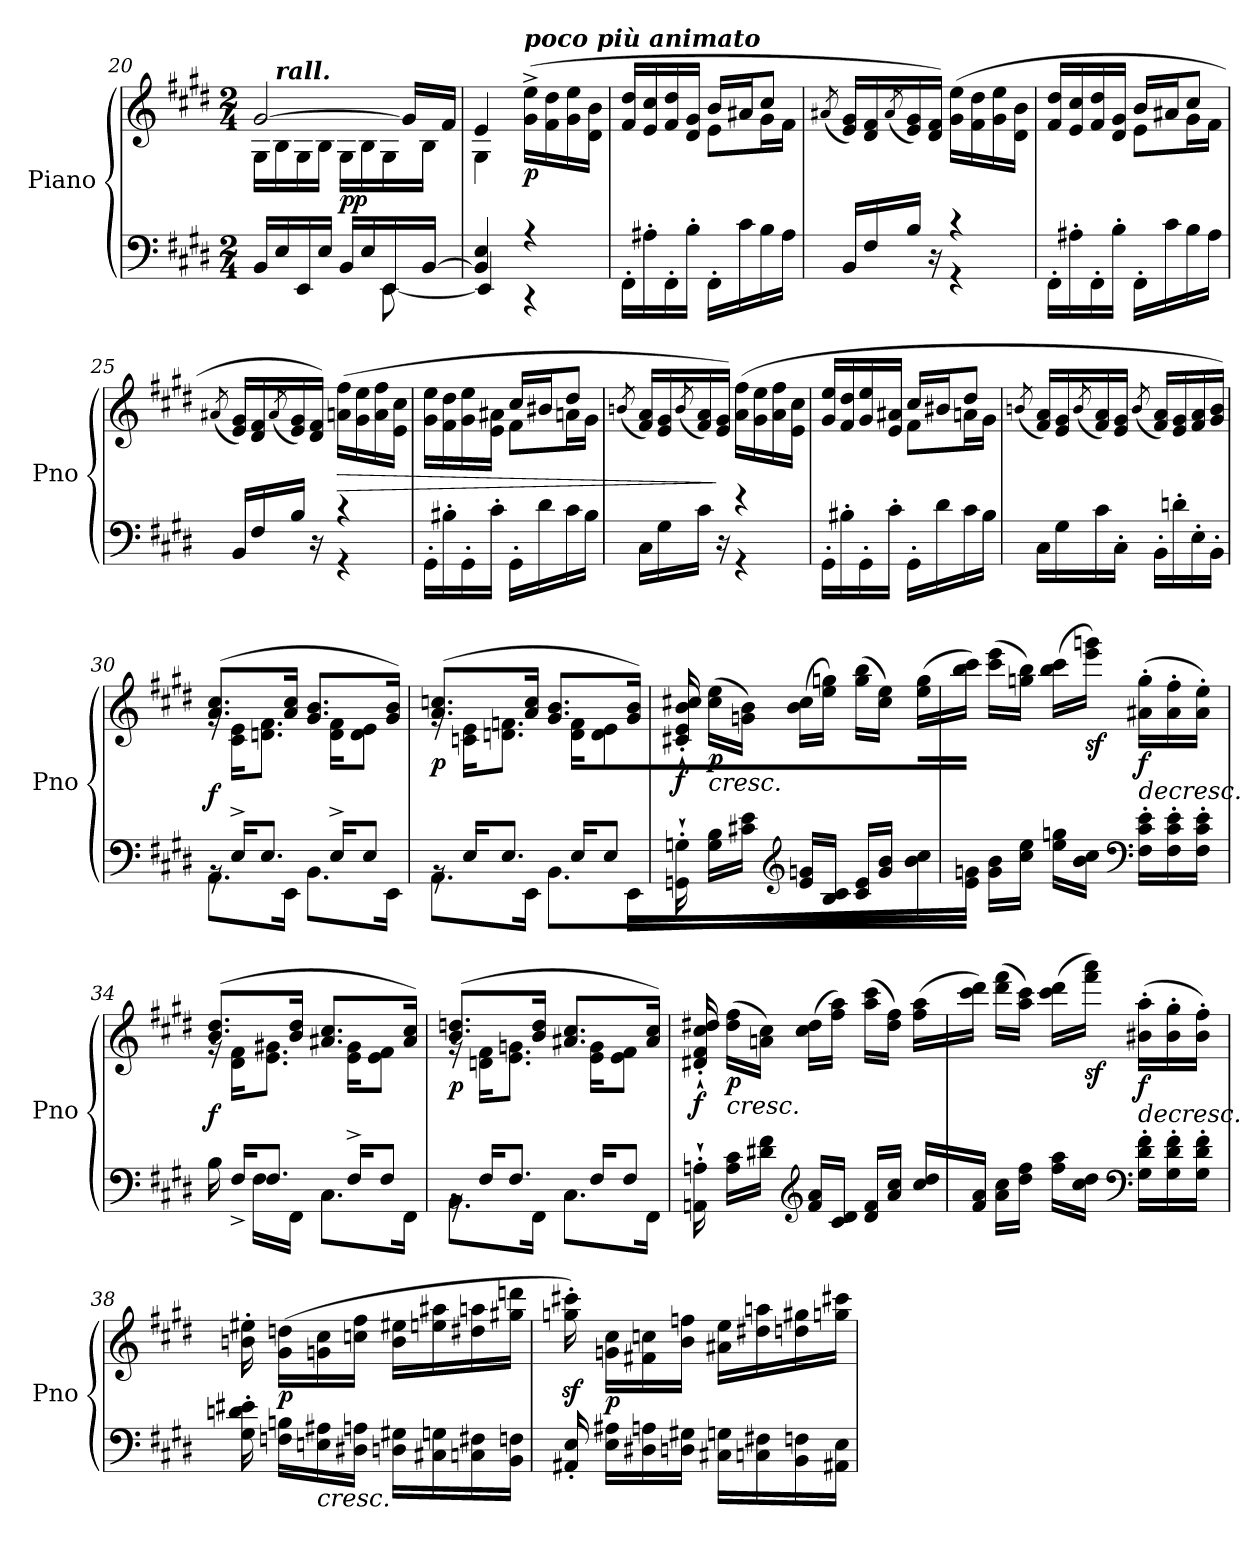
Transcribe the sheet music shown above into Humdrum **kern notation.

**kern	**kern	**dynam
*part1	*part1	*part1
*staff2	*staff1	*staff1/2
*I"Piano	*	*
*I'Pno	*	*
*clefF4	*clefG2	*
*k[f#c#g#d#]	*k[f#c#g#d#]	*
*M2/4	*M2/4	*
=20	=20	=20
*^	*	*
*	*	*Xtuplet	*
*	*	*^	*
16BB/LL	4.ryy	[5%2g#/	16G#\LL	.
!	!	!	!LO:TX:a:Bi:t=rall.	!
16E/	.	.	16B\	.
16EE/	.	.	16G#\	.
16E/JJ	.	.	16B\JJ	.
!	!	!	!	!LO:DY:b
16BB/LL	.	.	16G#\LL	pp
16E/	.	.	16B\	.
16EE/	[8EE\	.	16G#\	.
.	.	20g#/LL]	.	.
[16BB/JJ	.	.	16B\JJ	.
.	.	20f#/JJ	.	.
!!LO:LB:g=z	!!
=21	=21	=21	=21	=21
4BB/] 4E/	4EE/]	4e/	4G#\	.
!	!	!LO:TX:a:Bi:t=poco più animato	!	!
!	!	!	!	!LO:DY:b
4r	4r	(>16g#\^ 16ee\^LL	4ryy	p
.	.	16f#\ 16dd#\	.	.
.	.	16g#\ 16ee\	.	.
.	.	16d#\ 16b\JJ	.	.
*v	*v	*	*	*
=22	=22	=22	=22
16FF#'\LL	16f#/ 16dd#/LL	4ryy	.
16A#X'\	16e/ 16cc#/	.	.
16FF#'\	16f#/ 16dd#/	.	.
16B'\JJ	16d#/ 16g#/JJ	.	.
16FF#'\LL	16b/LL	8e\L	.
16c#\	16a#X/J	.	.
16B\	8cc#/J	16g#\L	.
16A#\JJ	.	16f#\JJ	.
*	*v	*v	*
=23	=23	=23
.	(8qa#X/	.
*^	*	*
16BB/LL	4ryy	16e/ 16g#/LL)	.
16F#/	.	16d#/ 16f#/	.
.	.	(8qa#/	.
16B/JJ	.	16e/ 16g#/)	.
16r	.	16d#/ 16f#/JJ)	.
4r	4r	(>16g#\ 16ee\LL	.
.	.	16f#\ 16dd#\	.
.	.	16g#\ 16ee\	.
.	.	16d#\ 16b\JJ	.
*v	*v	*	*
=24	=24	=24
*	*^	*
16FF#'\LL	16f#/ 16dd#/LL	4ryy	.
16A#X'\	16e/ 16cc#/	.	.
16FF#'\	16f#/ 16dd#/	.	.
16B'\JJ	16d#/ 16g#/JJ	.	.
16FF#'\LL	16b/LL	8e\L	.
16c#\	16a#X/J	.	.
16B\	8cc#/J	16g#\L	.
16A#\JJ	.	16f#\JJ	.
*	*v	*v	*
!!LO:LB:g=z
=25	=25	=25
.	(8qa#X/	.
*^	*	*
16BB/LL	4ryy	16e/ 16g#/LL)	.
16F#/	.	16d#/ 16f#/	.
.	.	(8qa#/	.
16B/JJ	.	16e/ 16g#/)	.
16r	.	16d#/ 16f#/JJ)	.
!	!	!	!LO:HP:b
4r	4r	(>16an\ 16ff#\LL	>
.	.	16g#\ 16ee\	.
.	.	16a\ 16ff#\	.
.	.	16e\ 16cc#\JJ	.
*v	*v	*	*
=26	=26	=26
*	*^	*
16GG#'\LL	16g#\ 16ee\LL	4ryy	.
16B#X'\	16f#\ 16dd#\	.	.
16GG#'\	16g#\ 16ee\	.	.
16c#'\JJ	16e\ 16a#X\JJ	.	.
16GG#'\LL	16cc#/LL	8f#\L	.
16d#\	16b#X/J	.	.
16c#\	8dd#/J	16an\L	.
16B#\JJ	.	16g#\JJ	.
*	*v	*v	*
=27	=27	=27
.	(>8qbn/	.
*^	*	*
16C#\LL	4ryy	16f#/ 16a/LL)	.
16G#\	.	16e/ 16g#/	.
.	.	(>8qb/	.
16c#\JJ	.	16f#/ 16a/)	.
16r	.	16e/ 16g#/JJ)	]
4r	4r	(16a\ 16ff#\LL	.
.	.	16g#\ 16ee\	.
.	.	16a\ 16ff#\	.
.	.	16e\ 16cc#\JJ	.
*v	*v	*	*
!!LO:LB:g=z
=28	=28	=28
*	*^	*
16GG#'\LL	16g#/ 16ee/LL	4ryy	.
16B#X'\	16f#/ 16dd#/	.	.
16GG#'\	16g#/ 16ee/	.	.
16c#'\JJ	16e/ 16a#X/JJ	.	.
16GG#'\LL	16cc#/LL	8f#\L	.
16d#\	16b#X/J	.	.
16c#\	8dd#/J	16an\L	.
16B#\JJ	.	16g#\JJ	.
*	*v	*v	*
=29	=29	=29
.	(>8qbn/	.
16C#\LL	16f#/ 16a/LL)	.
16G#\	16e/ 16g#/	.
.	(>8qb/	.
16c#\	16f#/ 16a/)	.
16C#'\JJ	16e/ 16g#/JJ	.
.	(>8qb/	.
!	!	!LO:DY:b
16BB'\LL	16f#/ 16a/LL)	other-dynamics
16dn'\	16e/ 16g#/	.
16E'\	16f#/ 16a/	.
16BB'\JJ	16g#/ 16b/JJ)	.
=30	=30	=30
*^	*^	*
!	!	!	!	!LO:DY:b
16rBB	8.AA\L	(8.a/ 8.cc#/L	16rg	f
16E^/KL	.	.	16c#\ 16e\KL	.
8.E/J	.	.	8.dn\ 8.f#\J	.
.	16EE\Jk	16a/ 16cc#/Jk	.	.
.	8.BB\L	8.g#/ 8.b/L	.	.
16E^/KL	.	.	16d\ 16f#\KL	.
8E/J	.	.	8d\ 8e\J	.
.	16EE\Jk	16g#/ 16b/Jk)	.	.
!!LO:LB:g=z	!!
=31	=31	=31	=31	=31
!	!	!	!	!LO:DY:b
16rBB	8.AA\L	(8.a/ 8.ccn/L	16rg	p
16E/KL	.	.	16cn\ 16e\KL	.
8.E/J	.	.	8.dn\ 8.fn\J	.
.	16EE\Jk	16a/ 16cc/Jk	.	.
.	8.BB\L	8.g#/ 8.b/L	.	.
16E/KL	.	.	16d\ 16f\KL	.
8E/J	.	.	8d\ 8e\	.
.	16EE\L	16g#/ 16b/Jk)	.	.
=32	=32	=32	=32	=32
!	!	!	!	!LO:DY:b
16GGn\`' 16Gn\`'	4..ryy	16c#X/`' 16e/`' 16b/`' 16cc#X/`'	4..ryy	f
!	!	!	!	!LO:HP:b
!	!	!	!	!LO:DY:n=1:b
16G\ 16B\LL	.	(>16cc#\ 16ee\LL	.	< p
16c#X\ 16e\JJ	.	16gn\ 16b\JJ)	.	.
*clefG2	*	*	*	*
16e/ 16gn/LL	.	(>16b\ 16cc#\LL	.	.
16B/ 16c#/JJ	.	16ee\ 16ggn\JJ)	.	.
16c#/ 16e/LL	.	(>16gg\ 16bb\LL	.	.
16g/ 16b/JJ	.	16cc#\ 16ee\JJ)	.	.
16ryy	16b\ 16cc#\	16ryy	(>16ee\ 16gg\L	.
=33	=33	=33	=33	=33
16ryy	16e\ 16gn\JJ	16ryy	16bb\ 16ccc#\JJ)	.
16g\ 16b\LL	4..ryy	(>16ccc#\ 16eee\LL	4..ryy	.
16cc#\ 16ee\JJ	.	16ggn\ 16bb\JJ)	.	.
16ee\ 16ggn\LL	.	(>16bb\ 16ccc#\LL	.	.
!	!	!	!	!LO:DY:b
16b\ 16cc#\JJ	.	16eee\ 16gggn\JJ)	.	sf
*clefF4	*	*	*	*
!	!	!	!	!LO:HP:b
!	!	!	!	!LO:DY:n=1:b
16F#\' 16c#\' 16e\'LL	.	(>16a#X\' 16gg\'LL	.	> f
16F#\' 16c#\' 16e\'	.	16a#\' 16ff#\'	.	.
16F#\' 16c#\' 16e\'JJ	.	16a#\' 16ee\'JJ)	.	[
!!LO:PB:g=z	!!
=34	=34	=34	=34	=34
!	!	!	!	!LO:DY:b
16rBByy	16B\	(8.b/ 8.dd#/L	16rg	f
16F#^/KL	16ryy	.	16d#\ 16f#\KL	.
8.F#/J	16F#\LL	.	8.e\ 8.g#X\J	.
.	16FF#\JJ	16b/ 16dd#/Jk	.	.
.	8.C#\L	8.a#X/ 8.cc#/L	.	.
16F#^/KL	.	.	16e\ 16g#\KL	.
8F#/J	.	.	8e\ 8f#\J	.
.	16FF#\Jk	16a#/ 16cc#/Jk)	.	.
=35	=35	=35	=35	=35
!	!	!	!	!LO:DY:b
16rBB	8.BB\L	(8.b/ 8.ddn/L	16rg	p
16F#/KL	.	.	16dn\ 16f#\KL	.
8.F#/J	.	.	8.e\ 8.gn\J	.
.	16FF#\Jk	16b/ 16dd/Jk	.	.
.	8.C#\L	8.a#X/ 8.cc#/L	.	.
16F#/KL	.	.	16e\ 16g\KL	.
8F#/J	.	.	8e\ 8f#\J	.
.	16FF#\Jk	16a#/ 16cc#/Jk)	.	.
=36	=36	=36	=36	=36
!	!	!	!	!LO:DY:b
16AAn\`' 16An\`'	4..ryy	16d#X/`' 16f#/`' 16cc#/`' 16dd#X/`'	4..ryy	f
!	!	!	!	!LO:HP:b
!	!	!	!	!LO:DY:n=1:b
16A\ 16c#\LL	.	(>16dd#\ 16ff#\LL	.	< p
16d#X\ 16f#\JJ	.	16an\ 16cc#\JJ)	.	.
*clefG2	*	*	*	*
16f#/ 16a/LL	.	(>16cc#\ 16dd#\LL	.	.
16c#/ 16d#/JJ	.	16ff#\ 16aa\JJ)	.	.
16d#/ 16f#/LL	.	(>16aa\ 16ccc#\LL	.	.
16a/ 16cc#/JJ	.	16dd#\ 16ff#\JJ)	.	.
16ryy	16cc#/ 16dd#/LL	16ryy	(>16ff#\ 16aa\LL	.
!!LO:LB:g=z	!!
=37	=37	=37	=37	=37
16ryy	16f#/ 16a/JJ	16ryy	16ccc#\ 16ddd#\JJ)	.
16a\ 16cc#\LL	4..ryy	(>16ddd#\ 16fff#\LL	4..ryy	.
16dd#\ 16ff#\JJ	.	16aa\ 16ccc#\JJ)	.	.
16ff#\ 16aa\LL	.	(>16ccc#\ 16ddd#\LL	.	.
!	!	!	!	!LO:DY:n=1:b
16cc#\ 16dd#\JJ	.	16fff#\ 16aaa\JJ)	.	] sf
*clefF4	*	*	*	*
!	!	!	!	!LO:HP:b
!	!	!	!	!LO:DY:n=2:b
16G#\' 16d#\' 16f#\'LL	.	(>16b#X\' 16aa\'LL	.	> f
16G#\' 16d#\' 16f#\'	.	16b#\' 16gg#\'	.	.
16G#\' 16d#\' 16f#\'JJ	.	16b#\' 16ff#\'JJ)	.	[
*v	*v	*	*	*
*	*v	*v	*
=38	=38	=38
16G#\' 16dn\' 16e#X\'	16bn\' 16ee#X\'	.
!	!	!LO:DY:b
16Fn\ 16Bn\LL	(16g#\ 16ddn\LL	p
!	!	!LO:HP:b=2
16En\ 16A#X\	16gn\ 16cc#\	<
16D#X\ 16An\JJ	16ccn\ 16ff#\JJ	.
16Dn\ 16G#X\LL	16b\ 16ee#X\LL	.
16C#X\ 16Gn\	16een\ 16aa#X\	.
16Cn\ 16F#X\	16dd#X\ 16aan\	.
16BB\ 16Fn\JJ	16gg#X\ 16dddn\JJ	]
!!LO:LB:g=z
=39	=39	=39
16AA#X/' 16E/'	16ggn\z<' 16ccc#X\z<')	.
!	!	!LO:DY:b
16E\ 16A#X\LL	16gn\ 16cc#\LL	p
16D#X\ 16An\	16f#X\ 16ccn\	.
16Dn\ 16G#X\JJ	16b\ 16ffn\JJ	.
16C#X\ 16Gn\LL	16a#X\ 16ee\LL	.
16Cn\ 16F#X\	16dd#X\ 16aan\	.
16BB\ 16Fn\	16ddn\ 16gg#X\	.
16AA#X\ 16E\JJ	16ggn\ 16ccc#X\JJ	[
=	=	=
*-	*-	*-
